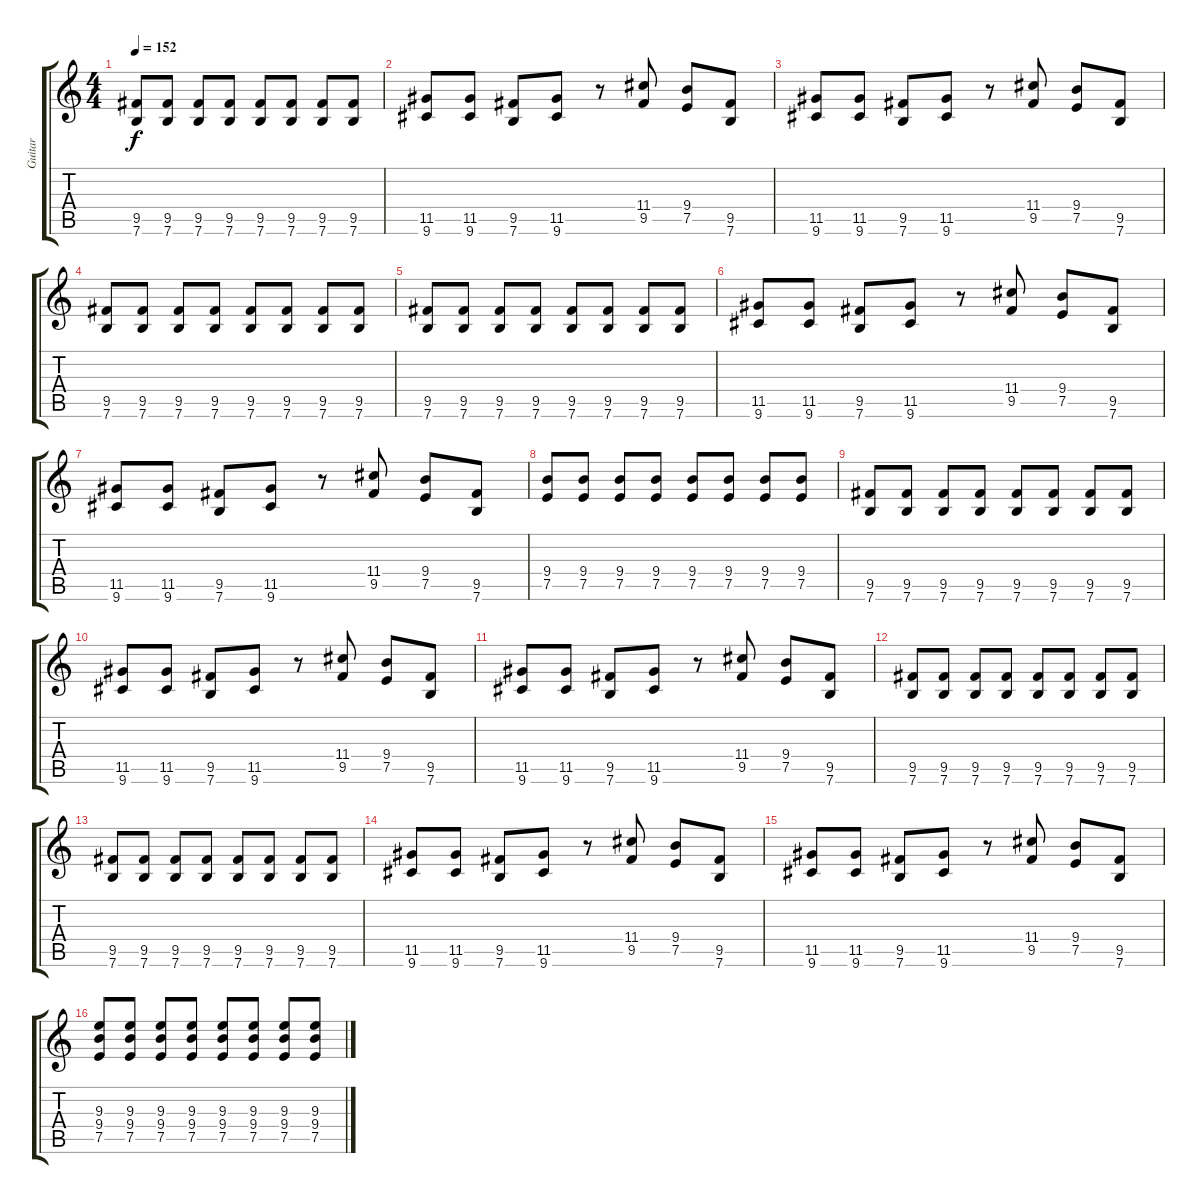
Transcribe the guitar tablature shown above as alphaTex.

\track ("Guitar" "Guitar") {instrument overdrivenguitar}
\staff {score tabs}
\tuning (E4 B3 G3 D3 A2 E2) {hide}
\ts (4 4)
\tempo 152
\clef g2
\ks c
(9.5 7.6).8{dy f} (9.5 7.6).8 (9.5 7.6).8 (9.5 7.6).8 (9.5 7.6).8 (9.5 7.6).8 (9.5 7.6).8 (9.5 7.6).8 |
(11.5 9.6).8 (11.5 9.6).8 (9.5 7.6).8 (11.5 9.6).8 r.8 (11.4 9.5).8 (9.4 7.5).8 (9.5 7.6).8 |
(11.5 9.6).8 (11.5 9.6).8 (9.5 7.6).8 (11.5 9.6).8 r.8 (11.4 9.5).8 (9.4 7.5).8 (9.5 7.6).8 |
(9.5 7.6).8 (9.5 7.6).8 (9.5 7.6).8 (9.5 7.6).8 (9.5 7.6).8 (9.5 7.6).8 (9.5 7.6).8 (9.5 7.6).8 |
(9.5 7.6).8 (9.5 7.6).8 (9.5 7.6).8 (9.5 7.6).8 (9.5 7.6).8 (9.5 7.6).8 (9.5 7.6).8 (9.5 7.6).8 |
(11.5 9.6).8 (11.5 9.6).8 (9.5 7.6).8 (11.5 9.6).8 r.8 (11.4 9.5).8 (9.4 7.5).8 (9.5 7.6).8 |
(11.5 9.6).8 (11.5 9.6).8 (9.5 7.6).8 (11.5 9.6).8 r.8 (11.4 9.5).8 (9.4 7.5).8 (9.5 7.6).8 |
(9.4 7.5).8 (9.4 7.5).8 (9.4 7.5).8 (9.4 7.5).8 (9.4 7.5).8 (9.4 7.5).8 (9.4 7.5).8 (9.4 7.5).8 |
(9.5 7.6).8 (9.5 7.6).8 (9.5 7.6).8 (9.5 7.6).8 (9.5 7.6).8 (9.5 7.6).8 (9.5 7.6).8 (9.5 7.6).8 |
(11.5 9.6).8 (11.5 9.6).8 (9.5 7.6).8 (11.5 9.6).8 r.8 (11.4 9.5).8 (9.4 7.5).8 (9.5 7.6).8 |
(11.5 9.6).8 (11.5 9.6).8 (9.5 7.6).8 (11.5 9.6).8 r.8 (11.4 9.5).8 (9.4 7.5).8 (9.5 7.6).8 |
(9.5 7.6).8 (9.5 7.6).8 (9.5 7.6).8 (9.5 7.6).8 (9.5 7.6).8 (9.5 7.6).8 (9.5 7.6).8 (9.5 7.6).8 |
(9.5 7.6).8 (9.5 7.6).8 (9.5 7.6).8 (9.5 7.6).8 (9.5 7.6).8 (9.5 7.6).8 (9.5 7.6).8 (9.5 7.6).8 |
(11.5 9.6).8 (11.5 9.6).8 (9.5 7.6).8 (11.5 9.6).8 r.8 (11.4 9.5).8 (9.4 7.5).8 (9.5 7.6).8 |
(11.5 9.6).8 (11.5 9.6).8 (9.5 7.6).8 (11.5 9.6).8 r.8 (11.4 9.5).8 (9.4 7.5).8 (9.5 7.6).8 |
(9.3 9.4 7.5).8 (9.3 9.4 7.5).8 (9.3 9.4 7.5).8 (9.3 9.4 7.5).8 (9.3 9.4 7.5).8 (9.3 9.4 7.5).8 (9.3 9.4 7.5).8 (9.3 9.4 7.5).8
